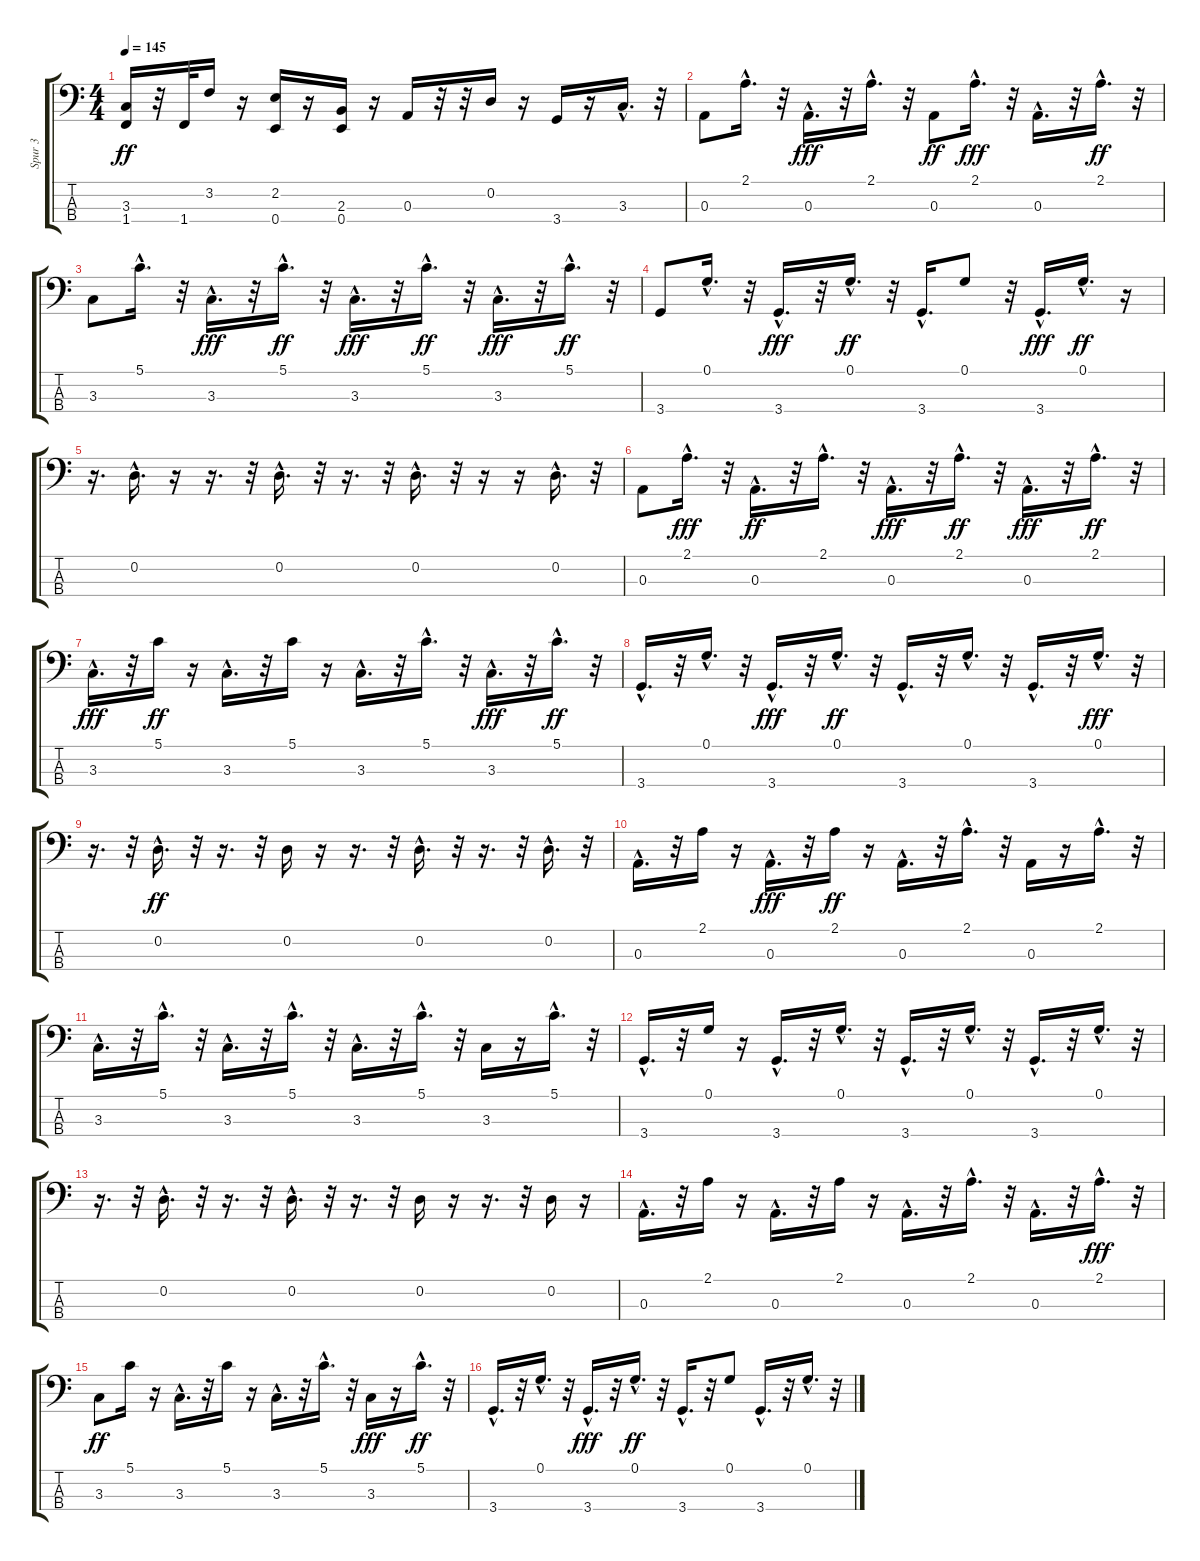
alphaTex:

\track ("Spur 3" "Spur 3") {instrument electricbassfinger}
\staff {score tabs}
\tuning (G2 D2 A1 E1) {hide}
\ts (4 4)
\tempo 145
\clef f4
\ks c
(3.3 1.4).16{dy ff} r.32 1.4.32 3.2.16 r.16 (2.2 0.4).16 r.16 (2.3 0.4).16 r.16 0.3.16 r.32 r.32 0.2.16 r.16 3.4.16 r.16 3.3{hac}.16{d} r.32 |
0.3.8 2.1{hac}.16{d} r.32 0.3{hac}.16{d dy fff} r.32 2.1{hac}.16{d} r.32 0.3.8{dy ff} 2.1{hac}.16{d dy fff} r.32 0.3{hac}.16{d} r.32 2.1{hac}.16{d dy ff} r.32 |
3.3.8 5.1{hac}.16{d} r.32 3.3{hac}.16{d dy fff} r.32 5.1{hac}.16{d dy ff} r.32 3.3{hac}.16{d dy fff} r.32 5.1{hac}.16{d dy ff} r.32 3.3{hac}.16{d dy fff} r.32 5.1{hac}.16{d dy ff} r.32 |
3.4.8 0.1{hac}.16{d} r.32 3.4{hac}.16{d dy fff} r.32 0.1{hac}.16{d dy ff} r.32 3.4{hac}.16{d} 0.1.8 r.32 3.4{hac}.16{d dy fff} 0.1{hac}.16{d dy ff} r.16 |
r.16{d} 0.2{hac}.16{d} r.16 r.16{d} r.32 0.2{hac}.16{d} r.32 r.16{d} r.32 0.2{hac}.16{d} r.32 r.16 r.16 0.2{hac}.16{d} r.32 |
0.3.8 2.1{hac}.16{d dy fff} r.32 0.3{hac}.16{d dy ff} r.32 2.1{hac}.16{d} r.32 0.3{hac}.16{d dy fff} r.32 2.1{hac}.16{d dy ff} r.32 0.3{hac}.16{d dy fff} r.32 2.1{hac}.16{d dy ff} r.32 |
3.3{hac}.16{d dy fff} r.32 5.1.16{dy ff} r.16 3.3{hac}.16{d} r.32 5.1.16 r.16 3.3{hac}.16{d} r.32 5.1{hac}.16{d} r.32 3.3{hac}.16{d dy fff} r.32 5.1{hac}.16{d dy ff} r.32 |
3.4{hac}.16{d} r.32 0.1{hac}.16{d} r.32 3.4{hac}.16{d dy fff} r.32 0.1{hac}.16{d dy ff} r.32 3.4{hac}.16{d} r.32 0.1{hac}.16{d} r.32 3.4{hac}.16{d} r.32 0.1{hac}.16{d dy fff} r.32 |
r.16{d} r.32 0.2{hac}.16{d dy ff} r.32 r.16{d} r.32 0.2.16 r.16 r.16{d} r.32 0.2{hac}.16{d} r.32 r.16{d} r.32 0.2{hac}.16{d} r.32 |
0.3{hac}.16{d} r.32 2.1.16 r.16 0.3{hac}.16{d dy fff} r.32 2.1.16{dy ff} r.16 0.3{hac}.16{d} r.32 2.1{hac}.16{d} r.32 0.3.16 r.16 2.1{hac}.16{d} r.32 |
3.3{hac}.16{d} r.32 5.1{hac}.16{d} r.32 3.3{hac}.16{d} r.32 5.1{hac}.16{d} r.32 3.3{hac}.16{d} r.32 5.1{hac}.16{d} r.32 3.3.16 r.16 5.1{hac}.16{d} r.32 |
3.4{hac}.16{d} r.32 0.1.16 r.16 3.4{hac}.16{d} r.32 0.1{hac}.16{d} r.32 3.4{hac}.16{d} r.32 0.1{hac}.16{d} r.32 3.4{hac}.16{d} r.32 0.1{hac}.16{d} r.32 |
r.16{d} r.32 0.2{hac}.16{d} r.32 r.16{d} r.32 0.2{hac}.16{d} r.32 r.16{d} r.32 0.2.16 r.16 r.16{d} r.32 0.2.16 r.16 |
0.3{hac}.16{d} r.32 2.1.16 r.16 0.3{hac}.16{d} r.32 2.1.16 r.16 0.3{hac}.16{d} r.32 2.1{hac}.16{d} r.32 0.3{hac}.16{d} r.32 2.1{hac}.16{d dy fff} r.32 |
3.3.8{dy ff} 5.1.16 r.16 3.3{hac}.16{d} r.32 5.1.16 r.16 3.3{hac}.16{d} r.32 5.1{hac}.16{d} r.32 3.3.16{dy fff} r.16 5.1{hac}.16{d dy ff} r.32 |
3.4{hac}.16{d} r.32 0.1{hac}.16{d} r.32 3.4{hac}.16{d dy fff} r.32 0.1{hac}.16{d dy ff} r.32 3.4{hac}.16{d} r.32 0.1.8 3.4{hac}.16{d} r.32 0.1{hac}.16{d} r.32
